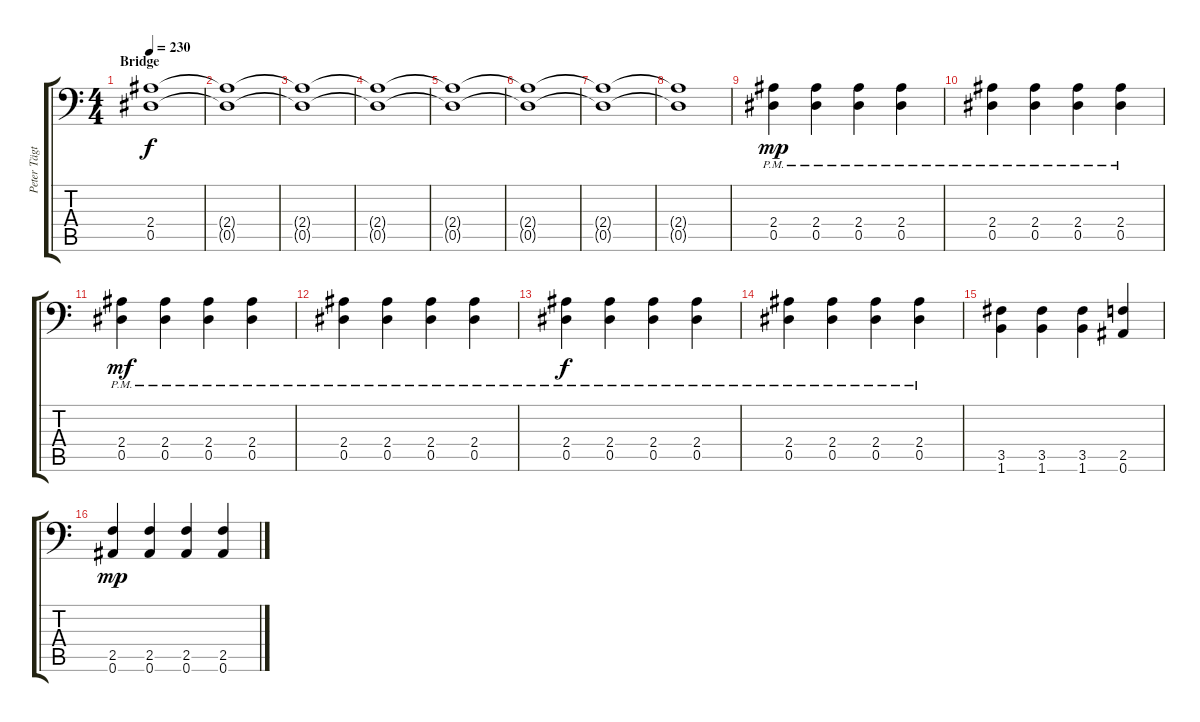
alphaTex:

\track ("Peter Tägtgren " "Peter Tägt") {instrument distortionguitar}
\staff {score tabs}
\tuning (Bb3 F3 Db3 Ab2 Eb2 Bb1) {hide}
\ts (4 4)
\section ("" "Bridge")
\tempo 230
\clef f4
\ks c
(2.4 0.5).1{dy f} |
(2.4{t} 0.5{t}).1 |
(2.4{t} 0.5{t}).1 |
(2.4{t} 0.5{t}).1 |
(2.4{t} 0.5{t}).1 |
(2.4{t} 0.5{t}).1 |
(2.4{t} 0.5{t}).1 |
(2.4{t} 0.5{t}).1 |
(2.4{pm} 0.5{pm}).4{dy mp} (2.4{pm} 0.5{pm}).4 (2.4{pm} 0.5{pm}).4 (2.4{pm} 0.5{pm}).4 |
(2.4{pm} 0.5{pm}).4 (2.4{pm} 0.5{pm}).4 (2.4{pm} 0.5{pm}).4 (2.4{pm} 0.5{pm}).4 |
(2.4{pm} 0.5{pm}).4{dy mf} (2.4{pm} 0.5{pm}).4 (2.4{pm} 0.5{pm}).4 (2.4{pm} 0.5{pm}).4 |
(2.4{pm} 0.5{pm}).4 (2.4{pm} 0.5{pm}).4 (2.4{pm} 0.5{pm}).4 (2.4{pm} 0.5{pm}).4 |
(2.4{pm} 0.5{pm}).4{dy f} (2.4{pm} 0.5{pm}).4 (2.4{pm} 0.5{pm}).4 (2.4{pm} 0.5{pm}).4 |
(2.4{pm} 0.5{pm}).4 (2.4{pm} 0.5{pm}).4 (2.4{pm} 0.5{pm}).4 (2.4{pm} 0.5{pm}).4 |
(3.5 1.6).4 (3.5 1.6).4 (3.5 1.6).4 (2.5 0.6).4 |
(2.5 0.6).4{dy mp} (2.5 0.6).4 (2.5 0.6).4 (2.5 0.6).4
